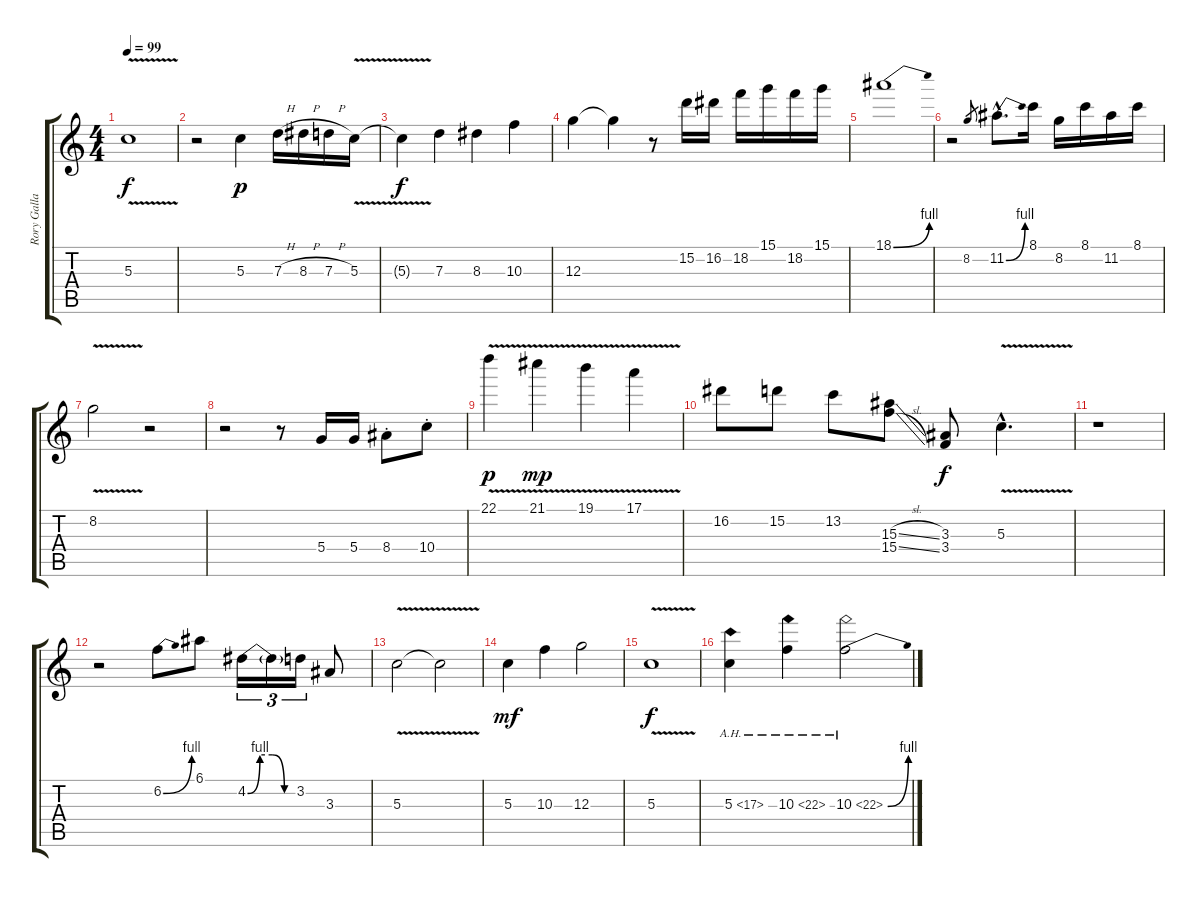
\track ("Rory Gallagher Solo" "Rory Galla") {instrument distortionguitar}
\staff {score tabs}
\tuning (E4 B3 G3 D3 A2 E2) {hide}
\ts (4 4)
\tempo 99
\clef g2
\ks c
5.3{v}.1{dy f} |
r.2 5.3.4{dy p} 7.3{h}.16 8.3{h}.16 7.3{h}.16 5.3{v}.16 |
5.3{t}.4{dy f} 7.3.4{volume 8} 8.3.4{volume 16} 10.3.4 |
12.3.4 12.3{t}.4 r.8 15.2.16{volume 9} 16.2.16{volume 16} 18.2.16 15.1.16 18.2.16 15.1.16 |
18.1{be (bend 0 0 60 4)}.1 |
r.2 8.2.8{gr} 11.2{be (bend 0 0 60 4) hac}.8{d} 8.1.16 8.2.16 8.1.16 11.2.16 8.1.16 |
8.2{v}.2 r.2 |
r.2 r.8 5.4.16 5.4.16 8.4{st}.8 10.4{st}.8 |
22.1{v}.4{dy p} 21.1{v}.4{dy mp} 19.1{v}.4 17.1{v}.4 |
16.2.8 15.2.8 13.2.8 (15.3{sl} 15.4{sl}).8 (3.3 3.4).8{dy f} 5.3{v hac}.4{d} |
r.1 |
r.2 6.2{be (bend 0 0 60 4)}.8 6.1.8 4.2{be (custom 0 0 15 4 30 4 45 0 60 0)}.16{tu (3 2)} 4.2{t}.16{tu (3 2)} 3.2.16{tu (3 2)} 3.3.8 |
5.3{v}.2 5.3{t}.2 |
5.3.4{dy mf} 10.3.4 12.3.2 |
5.3{v}.1{dy f} |
5.3{ah 12}.4 10.3{ah 12}.4 10.3{be (bend 0 0 60 4) ah 12}.2
